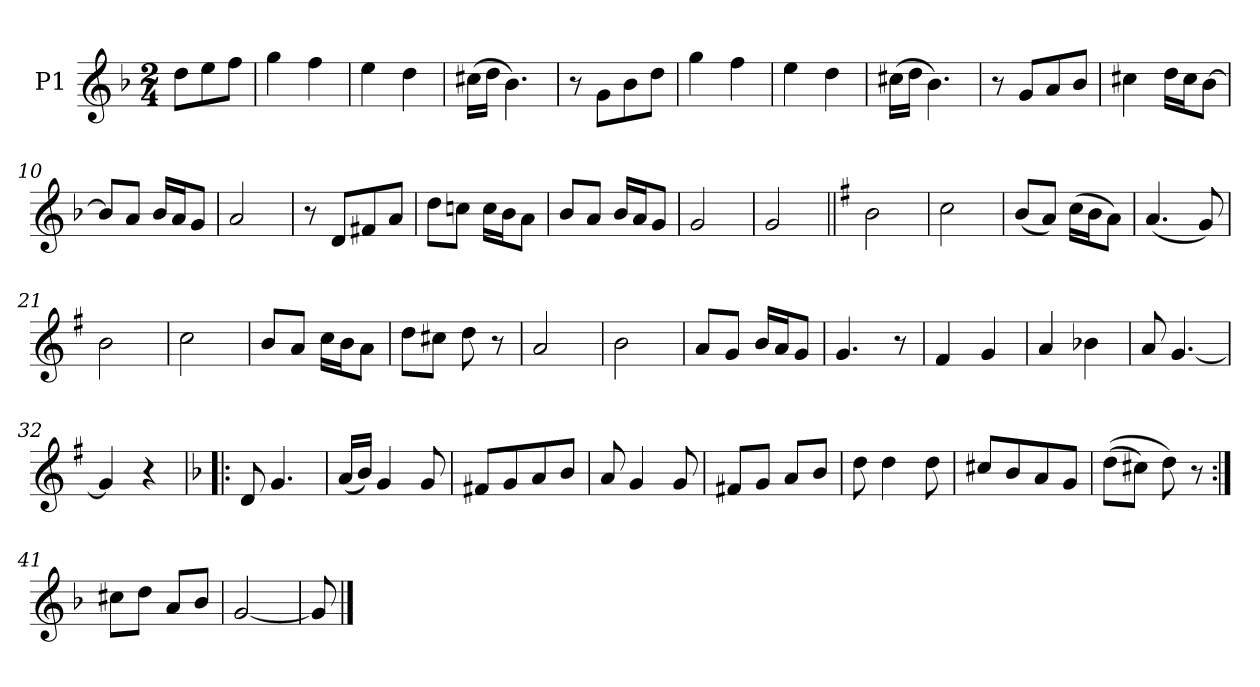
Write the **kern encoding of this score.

**kern
*part1
*staff1
*I"P1
*clefG2
*k[b-]
*G:dor
*M2/4
=
8ddL
8ee
8ffJ
=1
4gg
4ff
=2
4ee
4dd
=3
(16cc#XLL
16ddJJ
4.b-)
=4
8r
8gL
8b-
8ddJ
=5
4gg
4ff
=6
4ee
4dd
=7
(16cc#XLL
16ddJJ
4.b-)
=8
8r
8gL
8a
8b-J
=9
4cc#X
16ddLL
16cc#J
[8b-J
=10
8b-L]
8aJ
16b-LL
16aJ
8gJ
=11
2a
=12
8r
8dL
8f#X
8aJ
=13
8ddL
8ccnJ
16ccLL
16b-J
8aJ
=14
8b-L
8aJ
16b-LL
16aJ
8gJ
=15
2g
=16
2g
=17||
*k[f#]
*G:
2b
=18
2cc
=19
(8bL
8aJ)
(16ccLL
16bJ
8aJ)
=20
(4.a
8g)
=21
2b
=22
2cc
=23
8bL
8aJ
16ccLL
16bJ
8aJ
=24
8ddL
8cc#XJ
8dd
8r
=25
2a
=26
2b
=27
8aL
8gJ
16bLL
16aJ
8gJ
=28
4.g
8r
=29
4f#
4g
=30
4a
4b-X
=31
8a
[4.g
=32
4g]
4r
=33!|:
*k[b-]
*G:dor
8d
4.g
=34
(16aLL
16b-JJ)
4g
8g
=35
8f#XL
8g
8a
8b-J
=36
8a
4g
8g
=37
8f#XL
8gJ
8aL
8b-J
=38
8dd
4dd
8dd
=39
8cc#XL
8b-
8a
8gJ
=40
((8ddL
8cc#XJ)
8dd)
8r
=41:|!
8cc#XL
8ddJ
8aL
8b-J
=42
[2g
=43
8g]
==
*-
